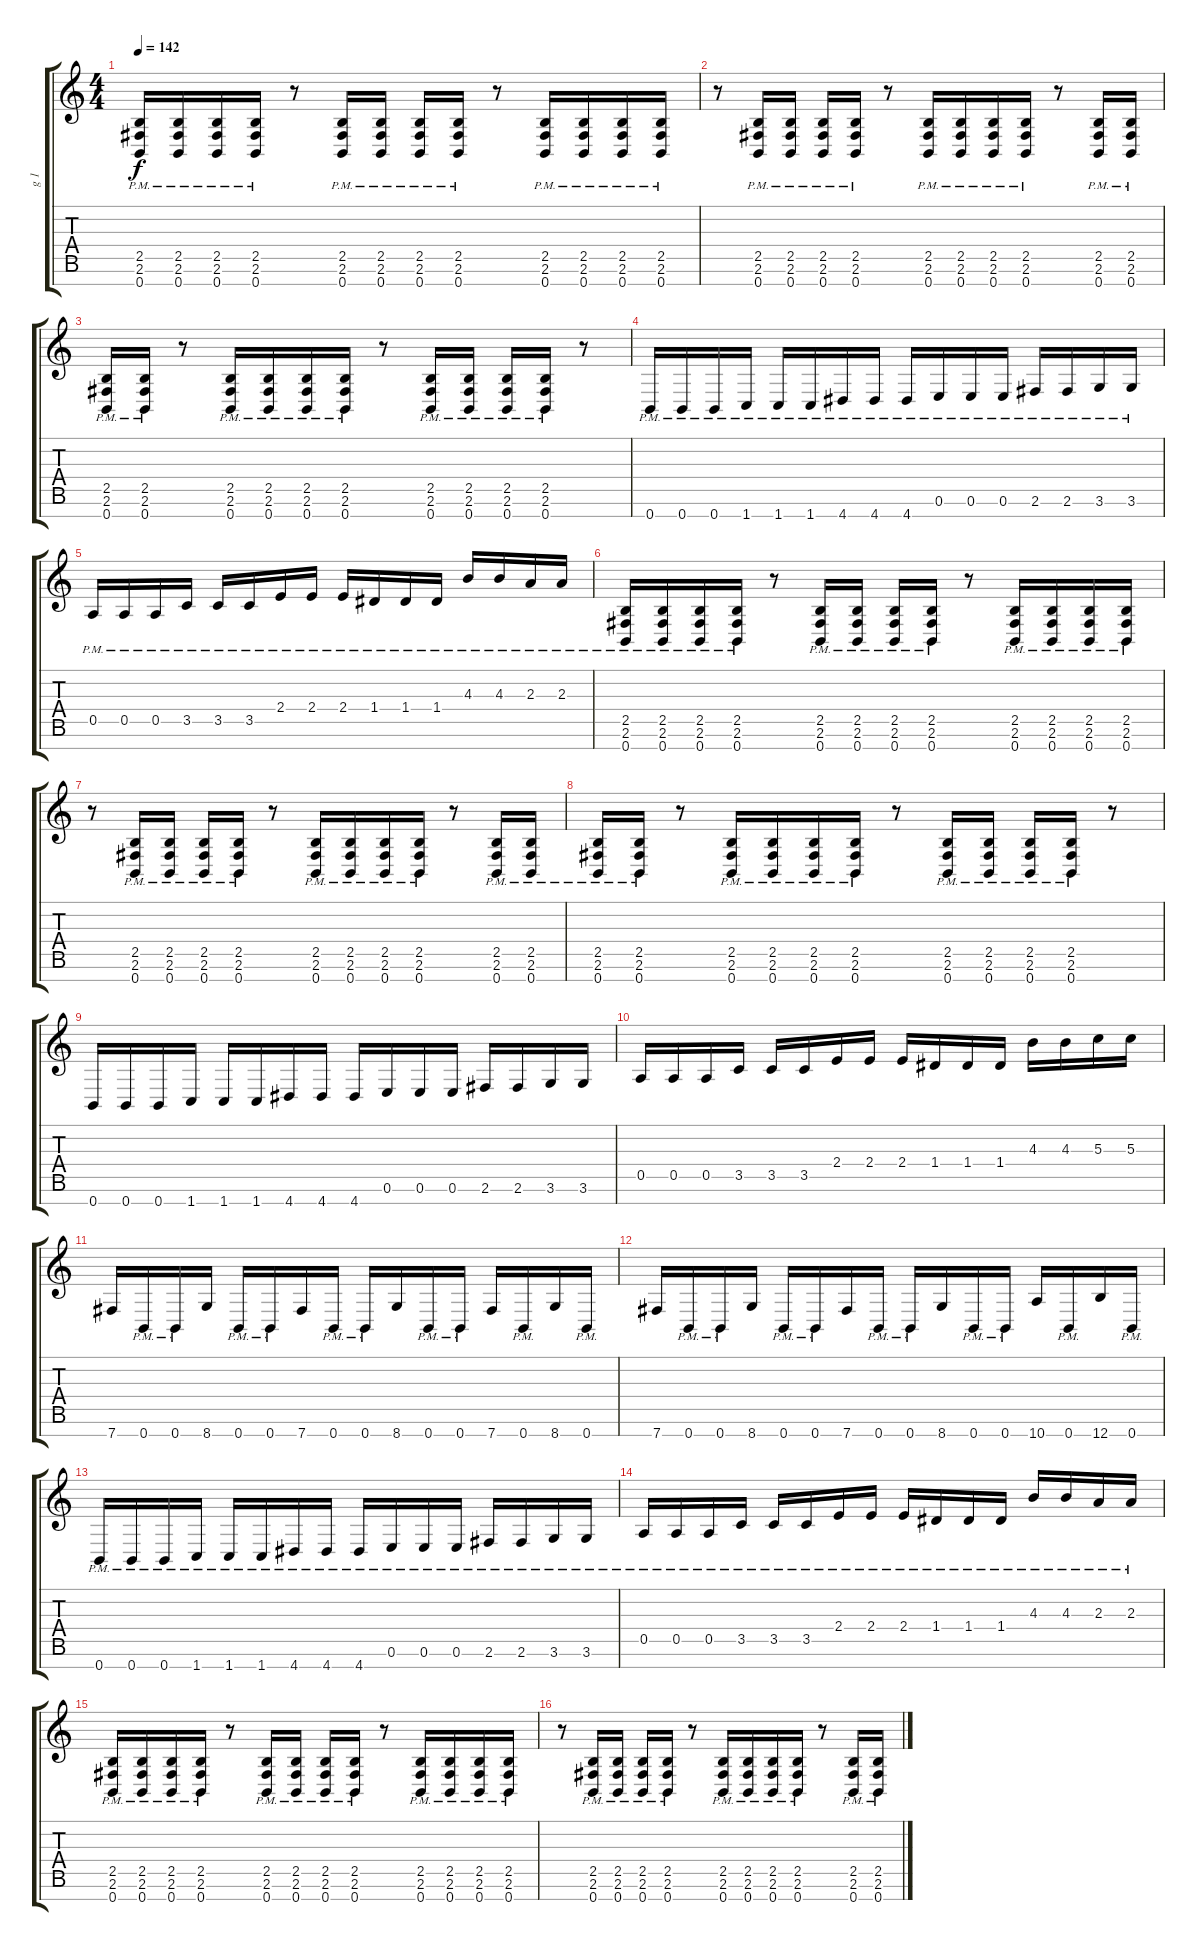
\track ("g 1" "g 1") {instrument distortionguitar}
\staff {score tabs}
\tuning (E4 B3 G3 D3 A2 E2 B1) {hide}
\ts (4 4)
\section ("" "")
\tempo 142
\clef g2
\ks c
(2.5{pm} 2.6{pm} 0.7{pm}).16{dy f} (2.5{pm} 2.6{pm} 0.7{pm}).16 (2.5{pm} 2.6{pm} 0.7{pm}).16 (2.5{pm} 2.6{pm} 0.7{pm}).16 r.8 (2.5{pm} 2.6{pm} 0.7{pm}).16 (2.5{pm} 2.6{pm} 0.7{pm}).16 (2.5{pm} 2.6{pm} 0.7{pm}).16 (2.5{pm} 2.6{pm} 0.7{pm}).16 r.8 (2.5{pm} 2.6{pm} 0.7{pm}).16 (2.5{pm} 2.6{pm} 0.7{pm}).16 (2.5{pm} 2.6{pm} 0.7{pm}).16 (2.5{pm} 2.6{pm} 0.7{pm}).16 |
r.8 (2.5{pm} 2.6{pm} 0.7{pm}).16 (2.5{pm} 2.6{pm} 0.7{pm}).16 (2.5{pm} 2.6{pm} 0.7{pm}).16 (2.5{pm} 2.6{pm} 0.7{pm}).16 r.8 (2.5{pm} 2.6{pm} 0.7{pm}).16 (2.5{pm} 2.6{pm} 0.7{pm}).16 (2.5{pm} 2.6{pm} 0.7{pm}).16 (2.5{pm} 2.6{pm} 0.7{pm}).16 r.8 (2.5{pm} 2.6{pm} 0.7{pm}).16 (2.5{pm} 2.6{pm} 0.7{pm}).16 |
(2.5{pm} 2.6{pm} 0.7{pm}).16 (2.5{pm} 2.6{pm} 0.7{pm}).16 r.8 (2.5{pm} 2.6{pm} 0.7{pm}).16 (2.5{pm} 2.6{pm} 0.7{pm}).16 (2.5{pm} 2.6{pm} 0.7{pm}).16 (2.5{pm} 2.6{pm} 0.7{pm}).16 r.8 (2.5{pm} 2.6{pm} 0.7{pm}).16 (2.5{pm} 2.6{pm} 0.7{pm}).16 (2.5{pm} 2.6{pm} 0.7{pm}).16 (2.5{pm} 2.6{pm} 0.7{pm}).16 r.8 |
0.7{pm}.16 0.7{pm}.16 0.7{pm}.16 1.7{pm}.16 1.7{pm}.16 1.7{pm}.16 4.7{pm}.16 4.7{pm}.16 4.7{pm}.16 0.6{pm}.16 0.6{pm}.16 0.6{pm}.16 2.6{pm}.16 2.6{pm}.16 3.6{pm}.16 3.6{pm}.16 |
0.5{pm}.16 0.5{pm}.16 0.5{pm}.16 3.5{pm}.16 3.5{pm}.16 3.5{pm}.16 2.4{pm}.16 2.4{pm}.16 2.4{pm}.16 1.4{pm}.16 1.4{pm}.16 1.4{pm}.16 4.3{pm}.16 4.3{pm}.16 2.3{pm}.16 2.3{pm}.16 |
(2.5{pm} 2.6{pm} 0.7{pm}).16 (2.5{pm} 2.6{pm} 0.7{pm}).16 (2.5{pm} 2.6{pm} 0.7{pm}).16 (2.5{pm} 2.6{pm} 0.7{pm}).16 r.8 (2.5{pm} 2.6{pm} 0.7{pm}).16 (2.5{pm} 2.6{pm} 0.7{pm}).16 (2.5{pm} 2.6{pm} 0.7{pm}).16 (2.5{pm} 2.6{pm} 0.7{pm}).16 r.8 (2.5{pm} 2.6{pm} 0.7{pm}).16 (2.5{pm} 2.6{pm} 0.7{pm}).16 (2.5{pm} 2.6{pm} 0.7{pm}).16 (2.5{pm} 2.6{pm} 0.7{pm}).16 |
r.8 (2.5{pm} 2.6{pm} 0.7{pm}).16 (2.5{pm} 2.6{pm} 0.7{pm}).16 (2.5{pm} 2.6{pm} 0.7{pm}).16 (2.5{pm} 2.6{pm} 0.7{pm}).16 r.8 (2.5{pm} 2.6{pm} 0.7{pm}).16 (2.5{pm} 2.6{pm} 0.7{pm}).16 (2.5{pm} 2.6{pm} 0.7{pm}).16 (2.5{pm} 2.6{pm} 0.7{pm}).16 r.8 (2.5{pm} 2.6{pm} 0.7{pm}).16 (2.5{pm} 2.6{pm} 0.7{pm}).16 |
(2.5{pm} 2.6{pm} 0.7{pm}).16 (2.5{pm} 2.6{pm} 0.7{pm}).16 r.8 (2.5{pm} 2.6{pm} 0.7{pm}).16 (2.5{pm} 2.6{pm} 0.7{pm}).16 (2.5{pm} 2.6{pm} 0.7{pm}).16 (2.5{pm} 2.6{pm} 0.7{pm}).16 r.8 (2.5{pm} 2.6{pm} 0.7{pm}).16 (2.5{pm} 2.6{pm} 0.7{pm}).16 (2.5{pm} 2.6{pm} 0.7{pm}).16 (2.5{pm} 2.6{pm} 0.7{pm}).16 r.8 |
0.7.16 0.7.16 0.7.16 1.7.16 1.7.16 1.7.16 4.7.16 4.7.16 4.7.16 0.6.16 0.6.16 0.6.16 2.6.16 2.6.16 3.6.16 3.6.16 |
0.5.16 0.5.16 0.5.16 3.5.16 3.5.16 3.5.16 2.4.16 2.4.16 2.4.16 1.4.16 1.4.16 1.4.16 4.3.16 4.3.16 5.3.16 5.3.16 |
7.7.16 0.7{pm}.16 0.7{pm}.16 8.7.16 0.7{pm}.16 0.7{pm}.16 7.7.16 0.7{pm}.16 0.7{pm}.16 8.7.16 0.7{pm}.16 0.7{pm}.16 7.7.16 0.7{pm}.16 8.7.16 0.7{pm}.16 |
7.7.16 0.7{pm}.16 0.7{pm}.16 8.7.16 0.7{pm}.16 0.7{pm}.16 7.7.16 0.7{pm}.16 0.7{pm}.16 8.7.16 0.7{pm}.16 0.7{pm}.16 10.7.16 0.7{pm}.16 12.7.16 0.7{pm}.16 |
0.7{pm}.16 0.7{pm}.16 0.7{pm}.16 1.7{pm}.16 1.7{pm}.16 1.7{pm}.16 4.7{pm}.16 4.7{pm}.16 4.7{pm}.16 0.6{pm}.16 0.6{pm}.16 0.6{pm}.16 2.6{pm}.16 2.6{pm}.16 3.6{pm}.16 3.6{pm}.16 |
0.5{pm}.16 0.5{pm}.16 0.5{pm}.16 3.5{pm}.16 3.5{pm}.16 3.5{pm}.16 2.4{pm}.16 2.4{pm}.16 2.4{pm}.16 1.4{pm}.16 1.4{pm}.16 1.4{pm}.16 4.3{pm}.16 4.3{pm}.16 2.3{pm}.16 2.3{pm}.16 |
(2.5{pm} 2.6{pm} 0.7{pm}).16 (2.5{pm} 2.6{pm} 0.7{pm}).16 (2.5{pm} 2.6{pm} 0.7{pm}).16 (2.5{pm} 2.6{pm} 0.7{pm}).16 r.8 (2.5{pm} 2.6{pm} 0.7{pm}).16 (2.5{pm} 2.6{pm} 0.7{pm}).16 (2.5{pm} 2.6{pm} 0.7{pm}).16 (2.5{pm} 2.6{pm} 0.7{pm}).16 r.8 (2.5{pm} 2.6{pm} 0.7{pm}).16 (2.5{pm} 2.6{pm} 0.7{pm}).16 (2.5{pm} 2.6{pm} 0.7{pm}).16 (2.5{pm} 2.6{pm} 0.7{pm}).16 |
r.8 (2.5{pm} 2.6{pm} 0.7{pm}).16 (2.5{pm} 2.6{pm} 0.7{pm}).16 (2.5{pm} 2.6{pm} 0.7{pm}).16 (2.5{pm} 2.6{pm} 0.7{pm}).16 r.8 (2.5{pm} 2.6{pm} 0.7{pm}).16 (2.5{pm} 2.6{pm} 0.7{pm}).16 (2.5{pm} 2.6{pm} 0.7{pm}).16 (2.5{pm} 2.6{pm} 0.7{pm}).16 r.8 (2.5{pm} 2.6{pm} 0.7{pm}).16 (2.5{pm} 2.6{pm} 0.7{pm}).16
